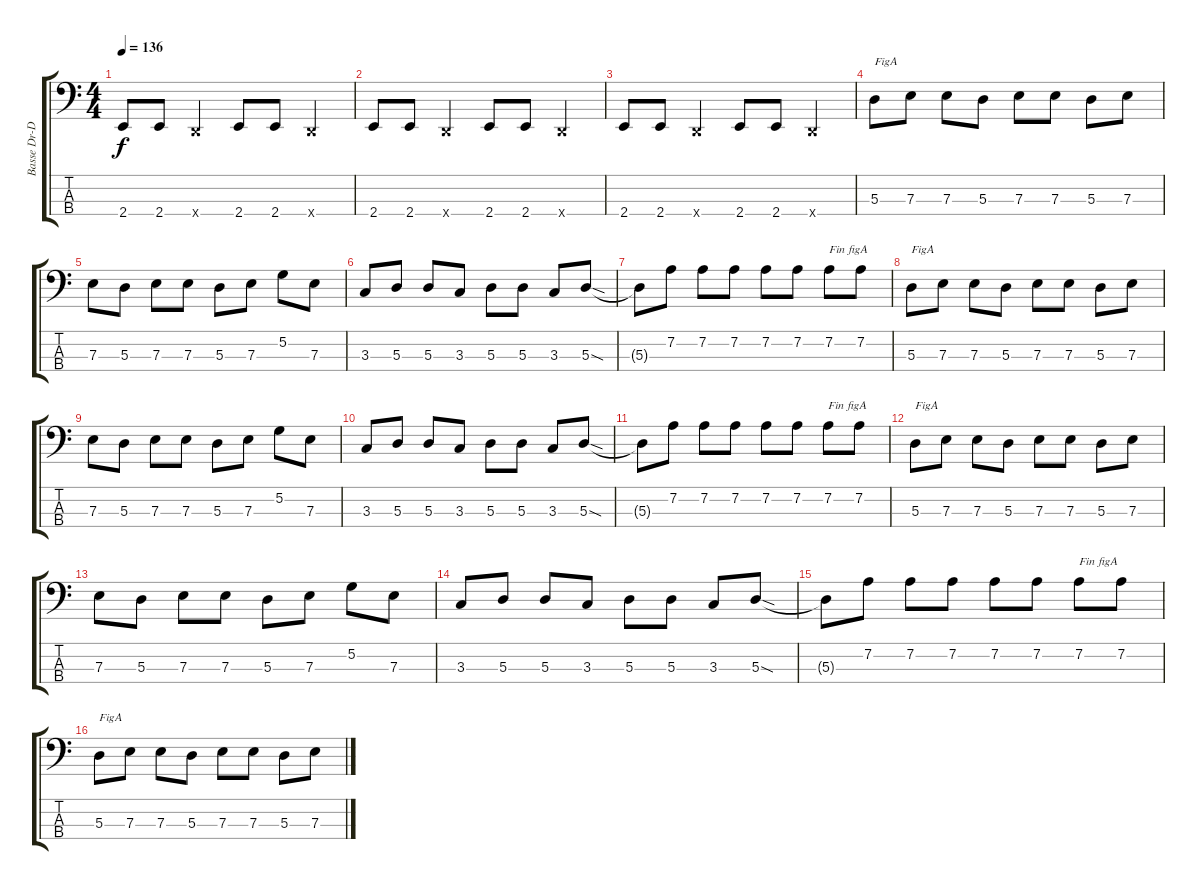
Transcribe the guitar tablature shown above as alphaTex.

\track ("Basse Dr-D" "Basse Dr-D") {instrument electricbasspick}
\staff {score tabs}
\tuning (G2 D2 A1 D1) {hide}
\ts (4 4)
\tempo 136
\clef f4
\ks c
2.4.8{dy f} 2.4.8 0.4{x}.4 2.4.8 2.4.8 0.4{x}.4 |
2.4.8 2.4.8 0.4{x}.4 2.4.8 2.4.8 0.4{x}.4 |
2.4.8 2.4.8 0.4{x}.4 2.4.8 2.4.8 0.4{x}.4 |
5.3.8{txt "FigA"} 7.3.8 7.3.8 5.3.8 7.3.8 7.3.8 5.3.8 7.3.8 |
7.3.8 5.3.8 7.3.8 7.3.8 5.3.8 7.3.8 5.2.8 7.3.8 |
3.3.8 5.3.8 5.3.8 3.3.8 5.3.8 5.3.8 3.3.8 5.3{sod}.8 |
5.3{t}.8 7.2.8 7.2.8 7.2.8 7.2.8 7.2.8 7.2.8{txt "Fin figA"} 7.2.8 |
5.3.8{txt "FigA"} 7.3.8 7.3.8 5.3.8 7.3.8 7.3.8 5.3.8 7.3.8 |
7.3.8 5.3.8 7.3.8 7.3.8 5.3.8 7.3.8 5.2.8 7.3.8 |
3.3.8 5.3.8 5.3.8 3.3.8 5.3.8 5.3.8 3.3.8 5.3{sod}.8 |
5.3{t}.8 7.2.8 7.2.8 7.2.8 7.2.8 7.2.8 7.2.8{txt "Fin figA"} 7.2.8 |
5.3.8{txt "FigA"} 7.3.8 7.3.8 5.3.8 7.3.8 7.3.8 5.3.8 7.3.8 |
7.3.8 5.3.8 7.3.8 7.3.8 5.3.8 7.3.8 5.2.8 7.3.8 |
3.3.8 5.3.8 5.3.8 3.3.8 5.3.8 5.3.8 3.3.8 5.3{sod}.8 |
5.3{t}.8 7.2.8 7.2.8 7.2.8 7.2.8 7.2.8 7.2.8{txt "Fin figA"} 7.2.8 |
5.3.8{txt "FigA"} 7.3.8 7.3.8 5.3.8 7.3.8 7.3.8 5.3.8 7.3.8
